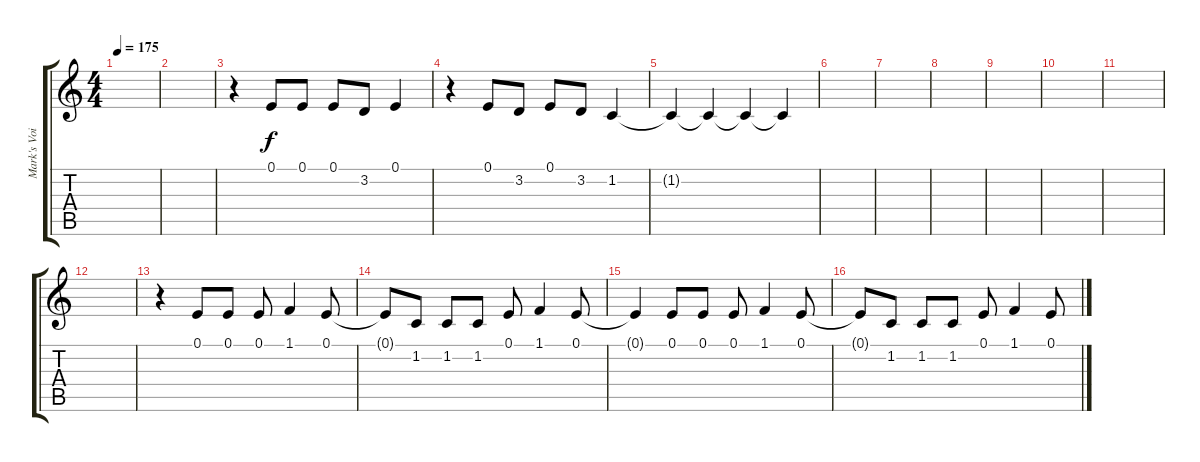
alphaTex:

\track ("Mark's Voice" "Mark's Voi") {instrument sopranosax}
\staff {score tabs}
\tuning (E4 B3 G3 D3 A2 E2) {hide}
\ts (4 4)
\tempo 175
\clef g2
\ks c
|
|
r.4 0.1.8 0.1.8 0.1.8 3.2.8 0.1.4 |
r.4 0.1.8 3.2.8 0.1.8 3.2.8 1.2.4 |
1.2{t}.4{volume 0} 1.2{t}.4 1.2{t}.4 1.2{t}.4 |
|
|
|
|
|
|
|
r.4 0.1.8 0.1.8 0.1.8 1.1.4 0.1.8 |
0.1{t}.8 1.2.8 1.2.8 1.2.8 0.1.8 1.1.4 0.1.8 |
0.1{t}.4 0.1.8 0.1.8 0.1.8 1.1.4 0.1.8 |
0.1{t}.8 1.2.8 1.2.8 1.2.8 0.1.8 1.1.4 0.1.8
